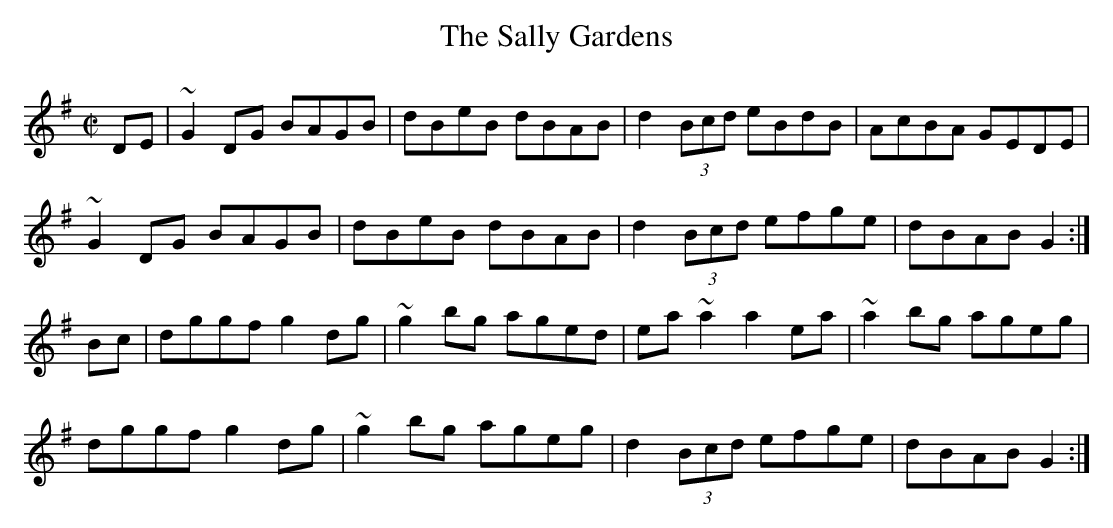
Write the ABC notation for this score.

X:1
T:Sally Gardens, The
M:C|
E:9
K:G
DE|~G2 DG BAGB|dBeB dBAB|d2 (3Bcd eBdB|AcBA GEDE|*
~G2 DG BAGB|dBeB dBAB|d2 (3Bcd efge|dBAB G2:|*
Bc|dggf g2 dg| ~g2 bg aged|ea ~a2 a2 ea|~a2 bg ageg|*
dggf g2 dg| ~g2 bg ageg|d2 (3Bcd efge|dBAB G2:|**
